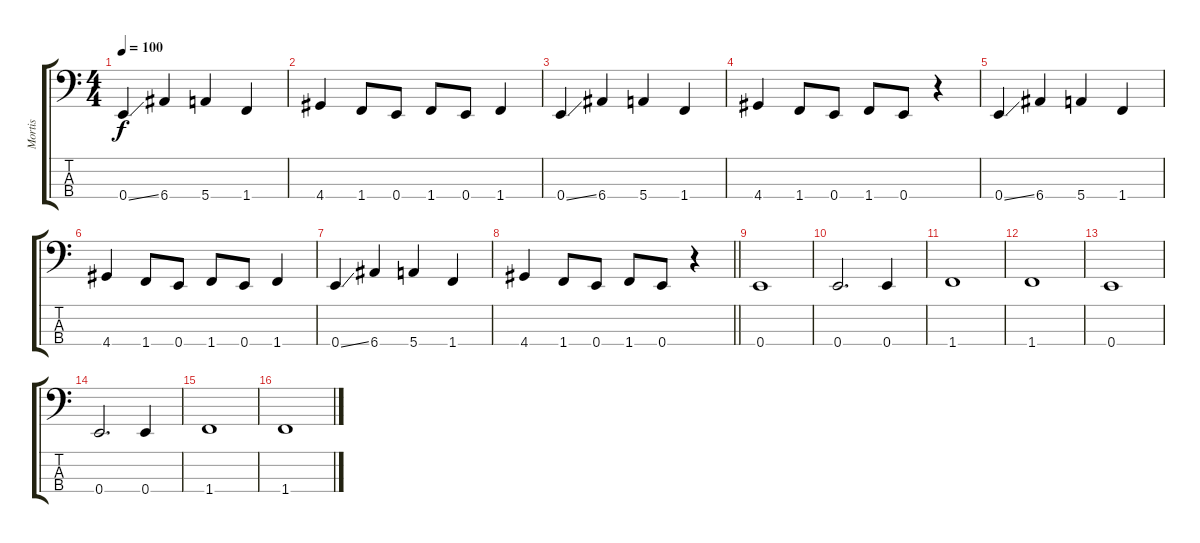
\track ("Mortis" "Mortis") {instrument electricbassfinger}
\staff {score tabs}
\tuning (G2 D2 A1 E1) {hide}
\ts (4 4)
\tempo 100
\clef f4
\ks c
0.4{ss}.4{dy f} 6.4.4 5.4.4 1.4.4 |
4.4.4 1.4.8 0.4.8 1.4.8 0.4.8 1.4.4 |
0.4{ss}.4 6.4.4 5.4.4 1.4.4 |
4.4.4 1.4.8 0.4.8 1.4.8 0.4.8 r.4 |
0.4{ss}.4 6.4.4 5.4.4 1.4.4 |
4.4.4 1.4.8 0.4.8 1.4.8 0.4.8 1.4.4 |
0.4{ss}.4 6.4.4 5.4.4 1.4.4 |
\barLineRight lightlight
4.4.4 1.4.8 0.4.8 1.4.8 0.4.8 r.4 |
0.4.1 |
0.4.2{d} 0.4.4 |
1.4.1 |
1.4.1 |
0.4.1 |
0.4.2{d} 0.4.4 |
1.4.1 |
1.4.1
